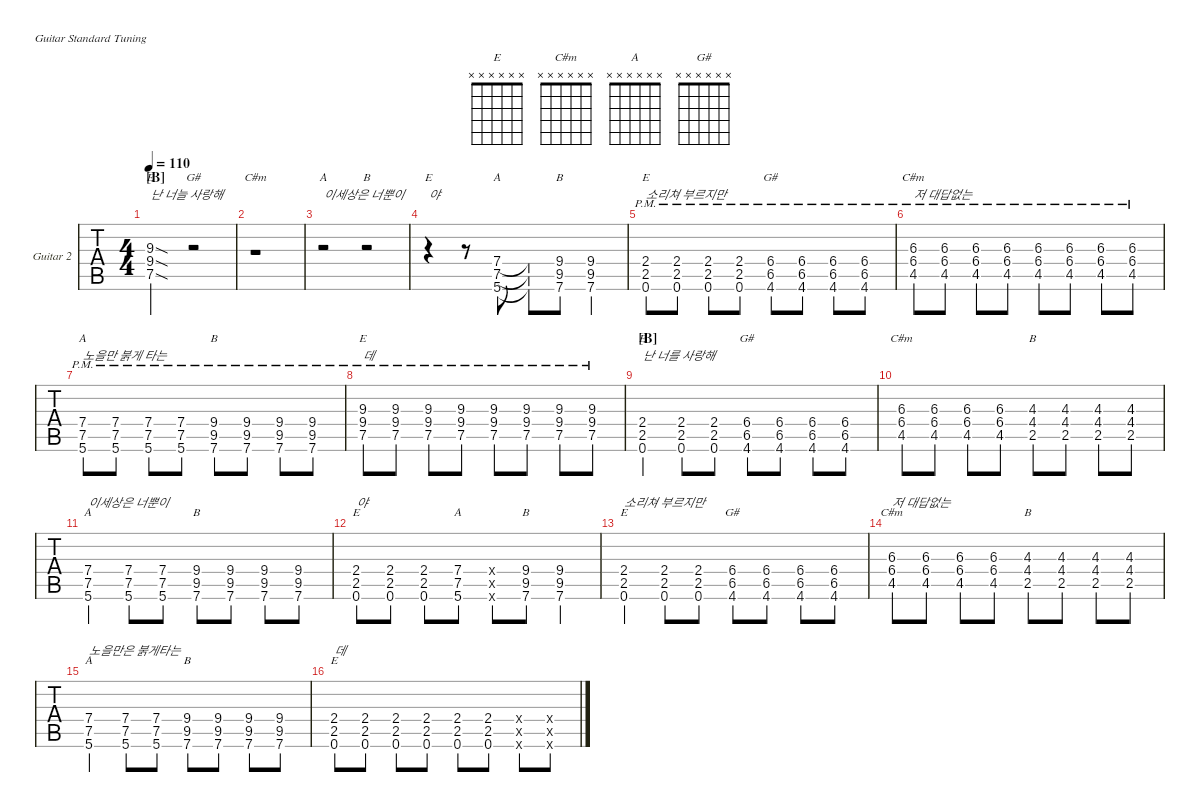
\defaultSystemsLayout 4
\hideDynamics
\bracketExtendMode nobrackets
\firstSystemTrackNameOrientation horizontal
\track ("Guitar 3" "Guitar 2") {defaultSystemsLayout 4 instrument distortionguitar}
\staff {tabs}
\tuning (E4 B3 G3 D3 A2 E2)
\chord ("E" x x 9 9 7 x) {firstfret 7 showdiagram false showfingering false}
\chord ("C#m" x x 6 6 4 x) {firstfret 4 showdiagram false showfingering false}
\chord ("B" x x x x x x)
\chord ("A" x x x 7 7 5) {firstfret 5 showdiagram false showfingering false}
\chord ("B" x x x 9 9 7) {firstfret 7 showdiagram false showfingering false}
\chord ("E" x x x 2 2 0) {showdiagram false showfingering false barre 2}
\chord ("G#" x x x 6 6 4) {firstfret 4 showdiagram false showfingering false}
\chord ("G#" x x x 2 6 4) {firstfret 2 showdiagram false showfingering false}
\chord ("A" x x x x x x)
\chord ("G#" x x x x x x)
\chord ("C#m" x x x x x x)
\chord ("E" x x x x x x)
\chord ("B" x x 4 4 2 x) {showdiagram false showfingering false}
\ts (4 4)
\section ("B" "")
\tempo 110
\clef g2
\ks c
(7.5{sod} 9.4{sod} 9.3{sod}).2{ch "E" txt "난 너늘 사랑해" dy mf} r.2{ch "G#"} |
r.1{ch "C#m"} |
r.2{ch "A" txt "이세상은 너뿐이"} r.2{ch "B"} |
r.4{ch "E" txt "야"} r.8 (7.4 7.5 5.6).8{ch "A"} (5.6{t} 7.5{t} 7.4{t}).8 (9.4 9.5{acc #} 7.6).8{ch "B"} (7.6{st} 9.5{st acc #} 9.4{st}).4 |
(2.4{pm} 2.5{pm} 0.6{pm}).8{ch "E" txt "소리쳐 부르지만"} (2.4{pm} 2.5{pm} 0.6{pm}).8 (2.4{pm} 2.5{pm} 0.6{pm}).8 (2.4{pm} 2.5{pm} 0.6{pm}).8 (6.4{pm acc #} 6.5{pm acc #} 4.6{pm acc #}).8{ch "G#"} (6.4{pm acc #} 6.5{pm acc #} 4.6{pm acc #}).8 (6.4{pm acc #} 6.5{pm acc #} 4.6{pm acc #}).8 (6.4{pm acc #} 6.5{pm acc #} 4.6{pm acc #}).8 |
(4.5{pm acc #} 6.4{pm acc #} 6.3{pm acc #}).8{ch "C#m" txt "저 대답없는"} (4.5{pm acc #} 6.4{pm acc #} 6.3{pm acc #}).8 (4.5{pm acc #} 6.4{pm acc #} 6.3{pm acc #}).8 (4.5{pm acc #} 6.4{pm acc #} 6.3{pm acc #}).8 (4.5{pm acc #} 6.4{pm acc #} 6.3{pm acc #}).8 (4.5{pm acc #} 6.4{pm acc #} 6.3{pm acc #}).8 (4.5{pm acc #} 6.4{pm acc #} 6.3{pm acc #}).8 (4.5{pm acc #} 6.4{pm acc #} 6.3{pm acc #}).8 |
(7.4{pm} 7.5{pm} 5.6{pm}).8{ch "A" txt "노을만 붉게 타는"} (7.4{pm} 7.5{pm} 5.6{pm}).8 (7.4{pm} 7.5{pm} 5.6{pm}).8 (7.4{pm} 7.5{pm} 5.6{pm}).8 (7.6{pm} 9.5{pm acc #} 9.4{pm}).8{ch "B"} (7.6{pm} 9.5{pm acc #} 9.4{pm}).8 (7.6{pm} 9.5{pm acc #} 9.4{pm}).8 (9.4{pm} 9.5{pm acc #} 7.6{pm}).8 |
(9.3{pm} 9.4{pm} 7.5{pm}).8{ch "E" txt "데"} (9.3{pm} 9.4{pm} 7.5{pm}).8 (9.3{pm} 9.4{pm} 7.5{pm}).8 (9.3{pm} 9.4{pm} 7.5{pm}).8 (9.3{pm} 9.4{pm} 7.5{pm}).8 (9.3{pm} 9.4{pm} 7.5{pm}).8 (9.3{pm} 9.4{pm} 7.5{pm}).8 (9.3{pm} 9.4{pm} 7.5{pm}).8 |
\section ("B" "")
(2.4 2.5 0.6).4{ch "E" txt "난 너를 사랑해"} (0.6 2.5 2.4).8 (0.6 2.5 2.4).8 (6.4{acc #} 6.5{acc #} 4.6{acc #}).8{ch "G#"} (6.4{acc #} 6.5{acc #} 4.6{acc #}).8 (6.4{acc #} 6.5{acc #} 4.6{acc #}).8 (6.4{acc #} 6.5{acc #} 4.6{acc #}).8 |
(6.3{acc #} 6.4{acc #} 4.5{acc #}).8{ch "C#m"} (6.3{acc #} 6.4{acc #} 4.5{acc #}).8 (6.3{acc #} 6.4{acc #} 4.5{acc #}).8 (6.3{acc #} 6.4{acc #} 4.5{acc #}).8 (4.3 4.4{acc #} 2.5).8{ch "B"} (4.3 4.4{acc #} 2.5).8 (4.3 4.4{acc #} 2.5).8 (4.3 4.4{acc #} 2.5).8 |
(7.4 7.5 5.6).4{ch "A" txt "이세상은 너뿐이"} (5.6 7.5 7.4).8 (5.6 7.5 7.4).8 (9.4 9.5{acc #} 7.6).8{ch "B"} (9.4 9.5{acc #} 7.6).8 (9.4 9.5{acc #} 7.6).8 (9.4 9.5{acc #} 7.6).8 |
(0.6 2.5 2.4).8{ch "E" txt "야"} (2.4 2.5 0.6).8 (0.6 2.5 2.4).8 (7.4 7.5 5.6).8{ch "A"} (0.6{x} 0.5{x} 0.4{x}).8 (9.4 9.5{acc #} 7.6).8{ch "B"} (7.6{st} 9.5{st acc #} 9.4{st}).4 |
(2.4 2.5 0.6).4{ch "E" txt "소리쳐 부르지만"} (0.6 2.5 2.4).8 (2.4 2.5 0.6).8 (4.6{acc #} 6.5{acc #} 6.4{acc #}).8{ch "G#"} (4.6{acc #} 6.5{acc #} 6.4{acc #}).8 (4.6{acc #} 6.5{acc #} 6.4{acc #}).8 (4.6{acc #} 6.5{acc #} 6.4{acc #}).8 |
(6.3{acc #} 6.4{acc #} 4.5{acc #}).8{ch "C#m" txt "저 대답없는"} (6.3{acc #} 6.4{acc #} 4.5{acc #}).8 (6.3{acc #} 6.4{acc #} 4.5{acc #}).8 (6.3{acc #} 6.4{acc #} 4.5{acc #}).8 (2.5 4.4{acc #} 4.3).8{ch "B"} (2.5 4.4{acc #} 4.3).8 (2.5 4.4{acc #} 4.3).8 (2.5 4.4{acc #} 4.3).8 |
(7.4 7.5 5.6).4{ch "A" txt "노을만은 붉게타는"} (5.6 7.5 7.4).8 (5.6 7.5 7.4).8 (9.4 9.5{acc #} 7.6).8{ch "B"} (9.4 9.5{acc #} 7.6).8 (9.4 9.5{acc #} 7.6).8 (9.4 9.5{acc #} 7.6).8 |
(0.6 2.5 2.4).8{ch "E" txt "데"} (0.6 2.5 2.4).8 (0.6 2.5 2.4).8 (0.6 2.5 2.4).8 (0.6 2.5 2.4).8 (0.6 2.5 2.4).8 (0.6{x} 2.5{x} 2.4{x}).8 (0.6{x} 0.5{x} 0.4{x}).8
